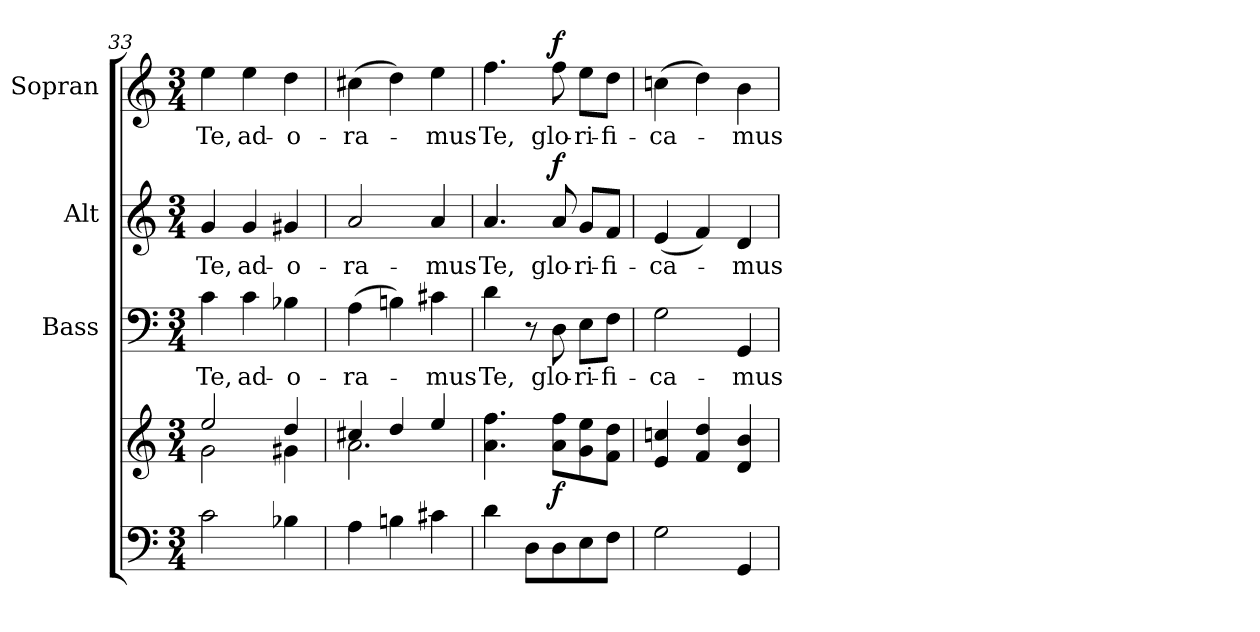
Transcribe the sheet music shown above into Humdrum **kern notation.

**kern	**kern	**dynam	**kern	**text	**kern	**text	**dynam	**kern	**text	**dynam
*part4	*part4	*part4	*part3	*part3	*part2	*part2	*part2	*part1	*part1	*part1
*staff5	*staff4	*staff4/5	*staff3	*staff3	*staff2	*staff2	*staff2	*staff1	*staff1	*staff1
*	*	*	*I"Bass	*	*I"Alt	*	*	*I"Sopran	*	*
*	*	*	*I'B.	*	*I'A.	*	*	*I'S.	*	*
*clefF4	*clefG2	*	*clefF4	*	*clefG2	*	*	*clefG2	*	*
*k[]	*k[]	*	*k[]	*	*k[]	*	*	*k[]	*	*
*C:	*C:	*	*C:	*	*C:	*	*	*C:	*	*
*M3/4	*M3/4	*	*M3/4	*	*M3/4	*	*	*M3/4	*	*
=33	=33	=33	=33	=33	=33	=33	=33	=33	=33	=33
*	*^	*	*	*	*	*	*	*	*	*
!	!	!	!	!	!LO:LY:b	!	!LO:LY:b	!	!	!LO:LY:b	!
2c\	2ee/	2g\	.	4c\	Te,	4g/	Te,	.	4ee\	Te,	.
!	!	!	!	!	!LO:LY:b	!	!LO:LY:b	!	!	!LO:LY:b	!
.	.	.	.	4c\	ad-	4g/	ad-	.	4ee\	ad-	.
!	!	!	!	!	!LO:LY:b	!	!LO:LY:b	!	!	!LO:LY:b	!
4B-X\	4dd/	4g#X\	.	4B-X\	-o-	4g#X/	-o-	.	4dd\	-o-	.
=34	=34	=34	=34	=34	=34	=34	=34	=34	=34	=34	=34
!	!	!	!	!	!LO:LY:b	!	!LO:LY:b	!	!	!LO:LY:b	!
4A\	4cc#X/	2.a\	.	(>4A\	-ra-	2a/	-ra-	.	(>4cc#X\	-ra-	.
4Bn\	4dd/	.	.	4Bn\)	.	.	.	.	4dd\)	.	.
!	!	!	!	!	!LO:LY:b	!	!LO:LY:b	!	!	!LO:LY:b	!
4c#X\	4ee/	.	.	4c#X\	-mus	4a/	-mus	.	4ee\	-mus	.
*	*v	*v	*	*	*	*	*	*	*	*	*
=35	=35	=35	=35	=35	=35	=35	=35	=35	=35	=35
!	!	!	!	!LO:LY:b	!	!LO:LY:b	!	!	!LO:LY:b	!
4d\	4.a\ 4.ff\	.	4d\	Te,	4.a/	Te,	.	4.ff\	Te,	.
8D\L	.	.	8r	.	.	.	.	.	.	.
!	!	!LO:DY:b	!	!LO:LY:b	!	!LO:LY:b	!LO:DY:a	!	!LO:LY:b	!LO:DY:a
8D\	8a\ 8ff\L	f	8D\	glo-	8a/	glo-	f	8ff\	glo-	f
!	!	!	!	!LO:LY:b	!	!LO:LY:b	!	!	!LO:LY:b	!
8E\	8g\ 8ee\	.	8E\L	-ri-	8g/L	-ri-	.	8ee\L	-ri-	.
!	!	!	!	!LO:LY:b	!	!LO:LY:b	!	!	!LO:LY:b	!
8F\J	8f\ 8dd\J	.	8F\J	-fi-	8f/J	-fi-	.	8dd\J	-fi-	.
=36	=36	=36	=36	=36	=36	=36	=36	=36	=36	=36
!	!	!	!	!LO:LY:b	!	!LO:LY:b	!	!	!LO:LY:b	!
2G\	4e/ 4ccn/	.	2G\	-ca-	(<4e/	-ca-	.	(>4ccn\	-ca-	.
.	4f/ 4dd/	.	.	.	4f/)	.	.	4dd\)	.	.
!	!	!	!	!LO:LY:b	!	!LO:LY:b	!	!	!LO:LY:b	!
4GG/	4d/ 4b/	.	4GG/	-mus	4d/	-mus	.	4b\	-mus	.
=	=	=	=	=	=	=	=	=	=	=
*-	*-	*-	*-	*-	*-	*-	*-	*-	*-	*-
